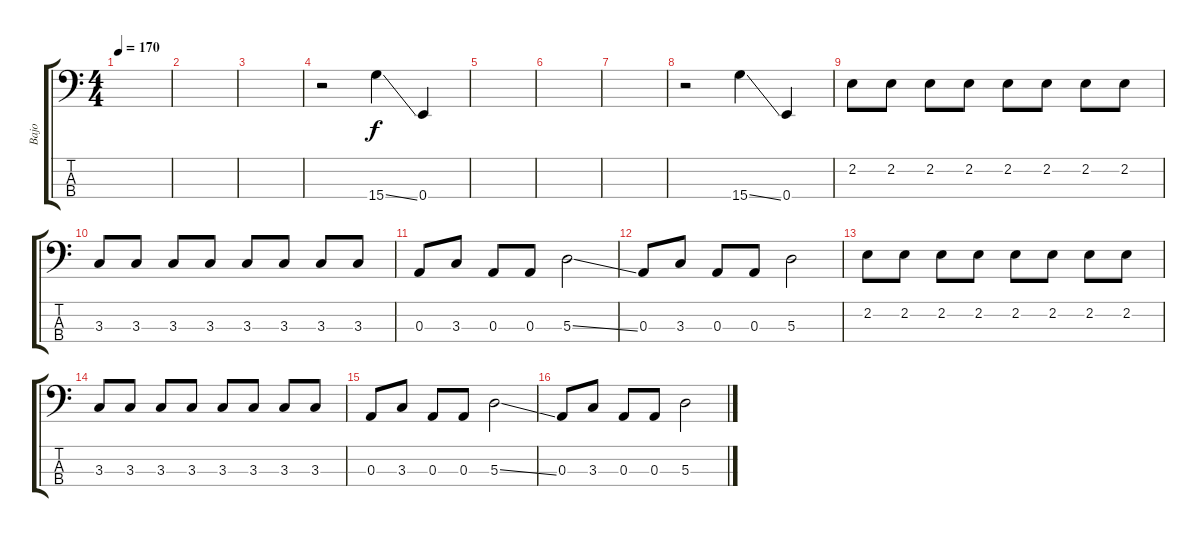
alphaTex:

\track ("Bajo" "Bajo") {instrument electricbasspick}
\staff {score tabs}
\tuning (G2 D2 A1 E1) {hide}
\ts (4 4)
\tempo 170
\clef f4
\ks c
|
|
|
r.2 15.4{ss}.4 0.4.4 |
|
|
|
r.2 15.4{ss}.4 0.4.4 |
2.2.8 2.2.8 2.2.8 2.2.8 2.2.8 2.2.8 2.2.8 2.2.8 |
3.3.8 3.3.8 3.3.8 3.3.8 3.3.8 3.3.8 3.3.8 3.3.8 |
0.3.8 3.3.8 0.3.8 0.3.8 5.3{ss}.2 |
0.3.8 3.3.8 0.3.8 0.3.8 5.3.2 |
2.2.8 2.2.8 2.2.8 2.2.8 2.2.8 2.2.8 2.2.8 2.2.8 |
3.3.8 3.3.8 3.3.8 3.3.8 3.3.8 3.3.8 3.3.8 3.3.8 |
0.3.8 3.3.8 0.3.8 0.3.8 5.3{ss}.2 |
0.3.8 3.3.8 0.3.8 0.3.8 5.3.2
